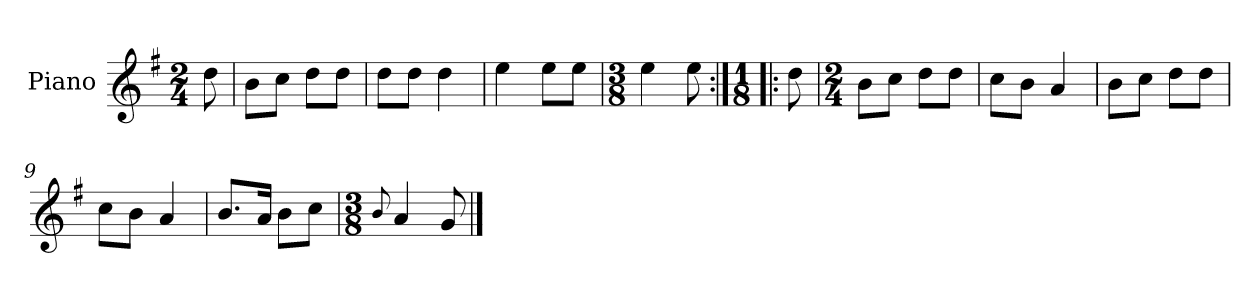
**kern
*part1
*staff1
*I"Piano
*I'Pno.
*clefG2
*k[f#]
*M2/4
=
8dd\
=1
8b\L
8cc\J
8dd\L
8dd\J
=2
8dd\L
8dd\J
4dd\
=3
4ee\
8ee\L
8ee\J
=4
*M3/8
4ee\
8ee\
=5:|!|:
*M1/8
8dd\
=6
*M2/4
8b\L
8cc\J
8dd\L
8dd\J
=7
8cc\L
8b\J
4a/
=8
8b\L
8cc\J
8dd\L
8dd\J
=9
8cc\L
8b\J
4a/
=10
8.b/L
16a/Jk
8b\L
8cc\J
!!LO:LB:g=z
=11
*M3/8
8qqb/
4a/
8g/
==
*-
